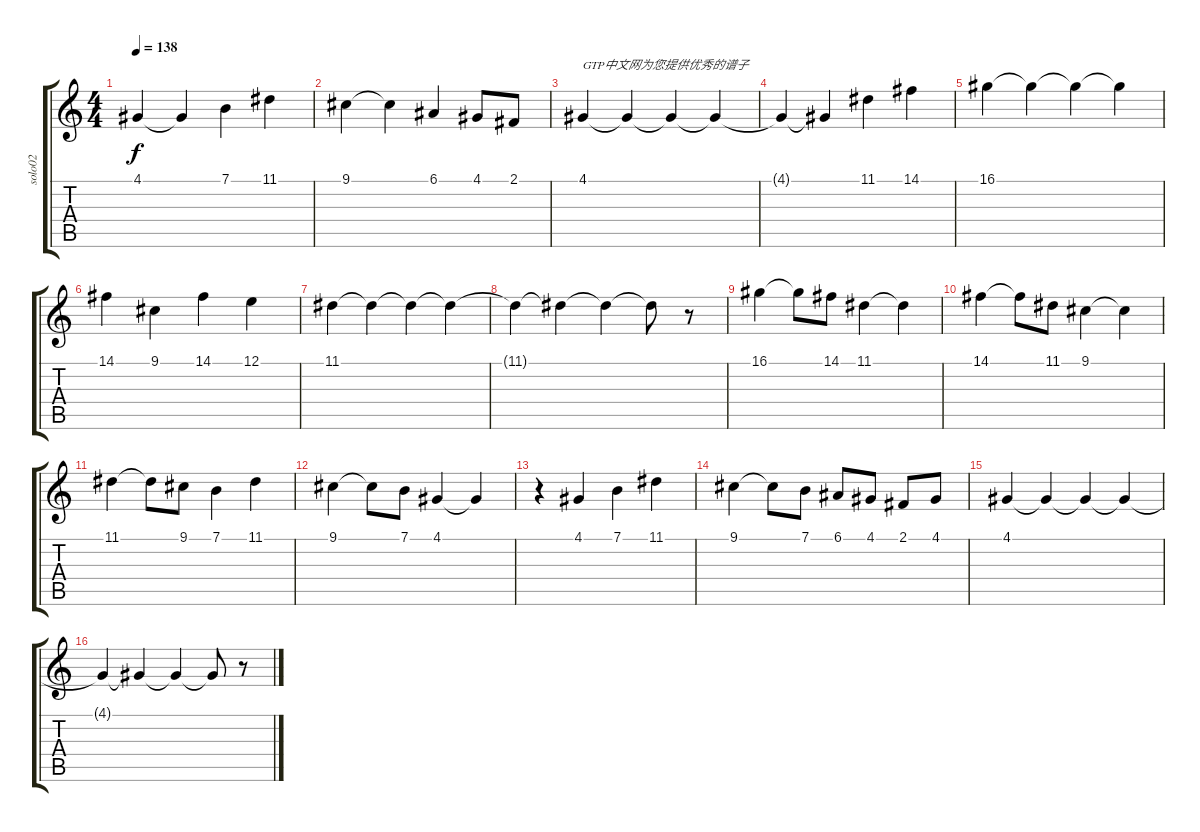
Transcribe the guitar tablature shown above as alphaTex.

\track ("solo02" "solo02") {instrument synthstrings1}
\staff {score tabs}
\tuning (E4 B3 G3 D3 A2 E2) {hide}
\ts (4 4)
\tempo 138
\clef g2
\ks c
4.1.4{dy f} 4.1{t}.4 7.1.4 11.1.4 |
9.1.4 9.1{t}.4 6.1.4 4.1.8 2.1.8 |
4.1.4{txt "GTP中文网为您提供优秀的谱子"} 4.1{t}.4 4.1{t}.4 4.1{t}.4 |
4.1{t}.4 4.1{t}.4 11.1.4 14.1.4 |
16.1.4 16.1{t}.4 16.1{t}.4 16.1{t}.4 |
14.1.4 9.1.4 14.1.4 12.1.4 |
11.1.4 11.1{t}.4 11.1{t}.4 11.1{t}.4 |
11.1{t}.4 11.1{t}.4 11.1{t}.4 11.1{t}.8 r.8 |
16.1.4 16.1{t}.8 14.1.8 11.1.4 11.1{t}.4 |
14.1.4 14.1{t}.8 11.1.8 9.1.4 9.1{t}.4 |
11.1.4 11.1{t}.8 9.1.8 7.1.4 11.1.4 |
9.1.4 9.1{t}.8 7.1.8 4.1.4 4.1{t}.4 |
r.4 4.1.4 7.1.4 11.1.4 |
9.1.4 9.1{t}.8 7.1.8 6.1.8 4.1.8 2.1.8 4.1.8 |
4.1.4 4.1{t}.4 4.1{t}.4 4.1{t}.4 |
4.1{t}.4 4.1{t}.4 4.1{t}.4 4.1{t}.8 r.8
